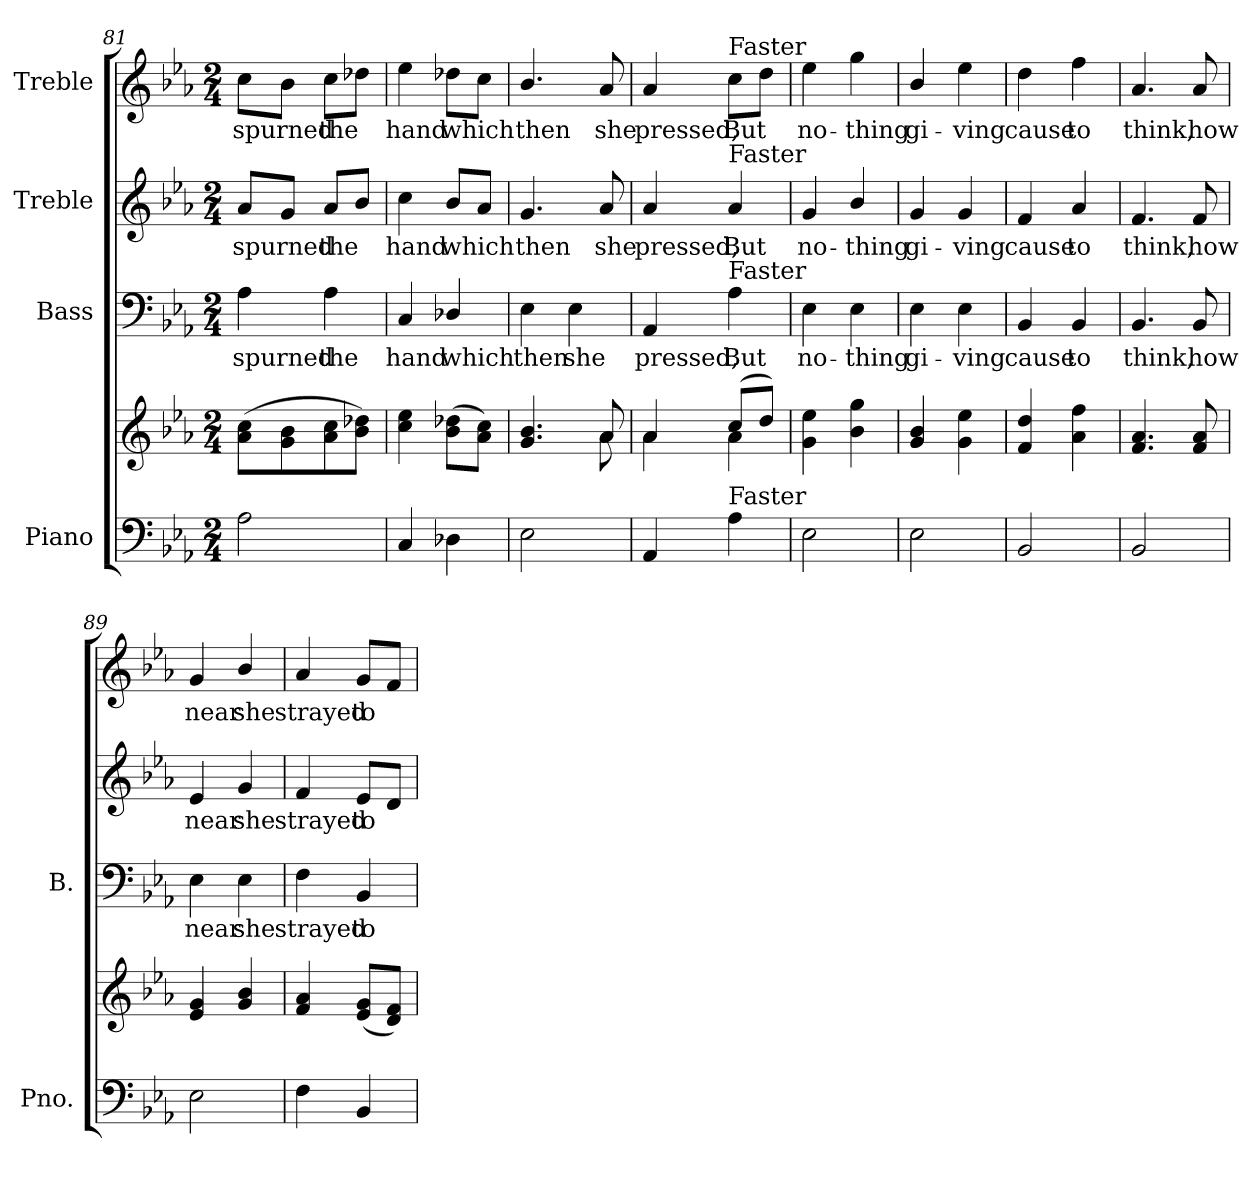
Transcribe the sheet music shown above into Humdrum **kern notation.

**kern	**kern	**kern	**text	**kern	**text	**kern	**text
*part4	*part4	*part3	*part3	*part2	*part2	*part1	*part1
*staff5	*staff4	*staff3	*staff3	*staff2	*staff2	*staff1	*staff1
*I"Piano	*	*I"Bass	*	*I"Treble	*	*I"Treble	*
*I'Pno.	*	*I'B.	*	*	*	*	*
*clefF4	*clefG2	*clefF4	*	*clefG2	*	*clefG2	*
*k[b-e-a-]	*k[b-e-a-]	*k[b-e-a-]	*	*k[b-e-a-]	*	*k[b-e-a-]	*
*E-:	*E-:	*E-:	*	*E-:	*	*E-:	*
*M2/4	*M2/4	*M2/4	*	*M2/4	*	*M2/4	*
=81	=81	=81	=81	=81	=81	=81	=81
!	!	!	!LO:LY:b:color=#000000	!	!	!	!
!	!	!	!	!	!LO:LY:b:color=#000000	!	!
!	!	!	!	!	!	!	!LO:LY:b:color=#000000
2A-i\	(8a-i\ 8cciL	4A-i\	spurned	8a-i/L	spurned	8cci\L	spurned
.	8gi\ 8b-i	.	.	8gi/J	.	8b-i\J	.
!	!	!	!LO:LY:b:color=#000000	!	!	!	!
!	!	!	!	!	!LO:LY:b:color=#000000	!	!
!	!	!	!	!	!	!	!LO:LY:b:color=#000000
.	8a-i\ 8cci	4A-i\	the	8a-i/L	the	8cci\L	the
.	8b-i\ 8dd-XiJ)	.	.	8b-i/J	.	8dd-Xi\J	.
=82	=82	=82	=82	=82	=82	=82	=82
!	!	!	!LO:LY:b:color=#000000	!	!	!	!
!	!	!	!	!	!LO:LY:b:color=#000000	!	!
!	!	!	!	!	!	!	!LO:LY:b:color=#000000
4Ci/	4cci\ 4ee-i	4Ci/	hand	4cci\	hand	4ee-i\	hand
!	!	!	!LO:LY:b:color=#000000	!	!	!	!
!	!	!	!	!	!LO:LY:b:color=#000000	!	!
!	!	!	!	!	!	!	!LO:LY:b:color=#000000
4D-Xi\	(8b-i\ 8dd-XiL	4D-Xi/	which	8b-i/L	which	8dd-Xi\L	which
.	8a-i\ 8cciJ)	.	.	8a-i/J	.	8cci\J	.
!!LO:LB:g=z
=83	=83	=83	=83	=83	=83	=83	=83
*	*^	*	*	*	*	*	*
!	!	!	!	!LO:LY:b:color=#000000	!	!	!	!
!	!	!	!	!	!	!LO:LY:b:color=#000000	!	!
!	!	!	!	!	!	!	!	!LO:LY:b:color=#000000
2E-i\	4.gi/ 4.b-i	4ryy	4E-i\	then	4.gi/	then	4.b-i/	then
!	!	!	!	!LO:LY:b:color=#000000	!	!	!	!
.	.	8ryy	4E-i\	she	.	.	.	.
!	!	!	!	!	!	!LO:LY:b:color=#000000	!	!
!	!	!	!	!	!	!	!	!LO:LY:b:color=#000000
.	8a-i/	8a-i\	.	.	8a-i/	she	8a-i/	she
=84	=84	=84	=84	=84	=84	=84	=84	=84
!	!	!	!	!LO:LY:b:color=#000000	!	!	!	!
!	!	!	!	!	!	!LO:LY:b:color=#000000	!	!
!	!	!	!	!	!	!	!	!LO:LY:b:color=#000000
4AA-i/	4a-i/	4a-i\	4AA-i/	pressed,	4a-i/	pressed,	4a-i/	pressed,
!	!	!	!	!LO:LY:b:color=#000000	!	!	!	!
!	!	!	!	!	!	!LO:LY:b:color=#000000	!	!
!	!	!	!	!	!	!	!LO:TX:a:t=Faster	!
!	!	!	!	!	!LO:TX:a:t=Faster	!	!	!
!	!	!	!LO:TX:a:t=Faster	!	!	!	!	!
!LO:TX:a:t=Faster	!	!	!	!	!	!	!	!
!	!	!	!	!	!	!	!	!LO:LY:b:color=#000000
4A-i\	(8cci/L	4a-i\	4A-i\	But	4a-i/	But	8cci\L	But
.	8ddi/J)	.	.	.	.	.	8ddi\J	.
*	*v	*v	*	*	*	*	*	*
=85	=85	=85	=85	=85	=85	=85	=85
!	!	!	!LO:LY:b:color=#000000	!	!	!	!
!	!	!	!	!	!LO:LY:b:color=#000000	!	!
!	!	!	!	!	!	!	!LO:LY:b:color=#000000
2E-i\	4gi\ 4ee-i	4E-i\	no-	4gi/	no-	4ee-i\	no-
!	!	!	!LO:LY:b:color=#000000	!	!	!	!
!	!	!	!	!	!LO:LY:b:color=#000000	!	!
!	!	!	!	!	!	!	!LO:LY:b:color=#000000
.	4b-i\ 4ggi	4E-i\	-thing	4b-i/	-thing	4ggi\	-thing
=86	=86	=86	=86	=86	=86	=86	=86
!	!	!	!LO:LY:b:color=#000000	!	!	!	!
!	!	!	!	!	!LO:LY:b:color=#000000	!	!
!	!	!	!	!	!	!	!LO:LY:b:color=#000000
2E-i\	4gi/ 4b-i	4E-i\	gi-	4gi/	gi-	4b-i/	gi-
!	!	!	!LO:LY:b:color=#000000	!	!	!	!
!	!	!	!	!	!LO:LY:b:color=#000000	!	!
!	!	!	!	!	!	!	!LO:LY:b:color=#000000
.	4gi\ 4ee-i	4E-i\	-ving	4gi/	-ving	4ee-i\	-ving
=87	=87	=87	=87	=87	=87	=87	=87
!	!	!	!LO:LY:b:color=#000000	!	!	!	!
!	!	!	!	!	!LO:LY:b:color=#000000	!	!
!	!	!	!	!	!	!	!LO:LY:b:color=#000000
2BB-i/	4fi/ 4ddi	4BB-i/	cause	4fi/	cause	4ddi\	cause
!	!	!	!LO:LY:b:color=#000000	!	!	!	!
!	!	!	!	!	!LO:LY:b:color=#000000	!	!
!	!	!	!	!	!	!	!LO:LY:b:color=#000000
.	4a-i\ 4ffi	4BB-i/	to	4a-i/	to	4ffi\	to
=88	=88	=88	=88	=88	=88	=88	=88
!	!	!	!LO:LY:b:color=#000000	!	!	!	!
!	!	!	!	!	!LO:LY:b:color=#000000	!	!
!	!	!	!	!	!	!	!LO:LY:b:color=#000000
2BB-i/	4.fi/ 4.a-i	4.BB-i/	think,	4.fi/	think,	4.a-i/	think,
!	!	!	!LO:LY:b:color=#000000	!	!	!	!
!	!	!	!	!	!LO:LY:b:color=#000000	!	!
!	!	!	!	!	!	!	!LO:LY:b:color=#000000
.	8fi/ 8a-i	8BB-i/	how	8fi/	how	8a-i/	how
=89	=89	=89	=89	=89	=89	=89	=89
!	!	!	!LO:LY:b:color=#000000	!	!	!	!
!	!	!	!	!	!LO:LY:b:color=#000000	!	!
!	!	!	!	!	!	!	!LO:LY:b:color=#000000
2E-i\	4e-i/ 4gi	4E-i\	near	4e-i/	near	4gi/	near
!	!	!	!LO:LY:b:color=#000000	!	!	!	!
!	!	!	!	!	!LO:LY:b:color=#000000	!	!
!	!	!	!	!	!	!	!LO:LY:b:color=#000000
.	4gi/ 4b-i	4E-i\	she	4gi/	she	4b-i/	she
!!LO:PB:g=z
=90	=90	=90	=90	=90	=90	=90	=90
!	!	!	!LO:LY:b:color=#000000	!	!	!	!
!	!	!	!	!	!LO:LY:b:color=#000000	!	!
!	!	!	!	!	!	!	!LO:LY:b:color=#000000
4Fi\	4fi/ 4a-i	4Fi\	strayed	4fi/	strayed	4a-i/	strayed
!	!	!	!LO:LY:b:color=#000000	!	!	!	!
!	!	!	!	!	!LO:LY:b:color=#000000	!	!
!	!	!	!	!	!	!	!LO:LY:b:color=#000000
4BB-i/	(8e-i/ 8giL	4BB-i/	to	8e-i/L	to	8gi/L	to
.	8di/ 8fiJ)	.	.	8di/J	.	8fi/J	.
=	=	=	=	=	=	=	=
*-	*-	*-	*-	*-	*-	*-	*-
